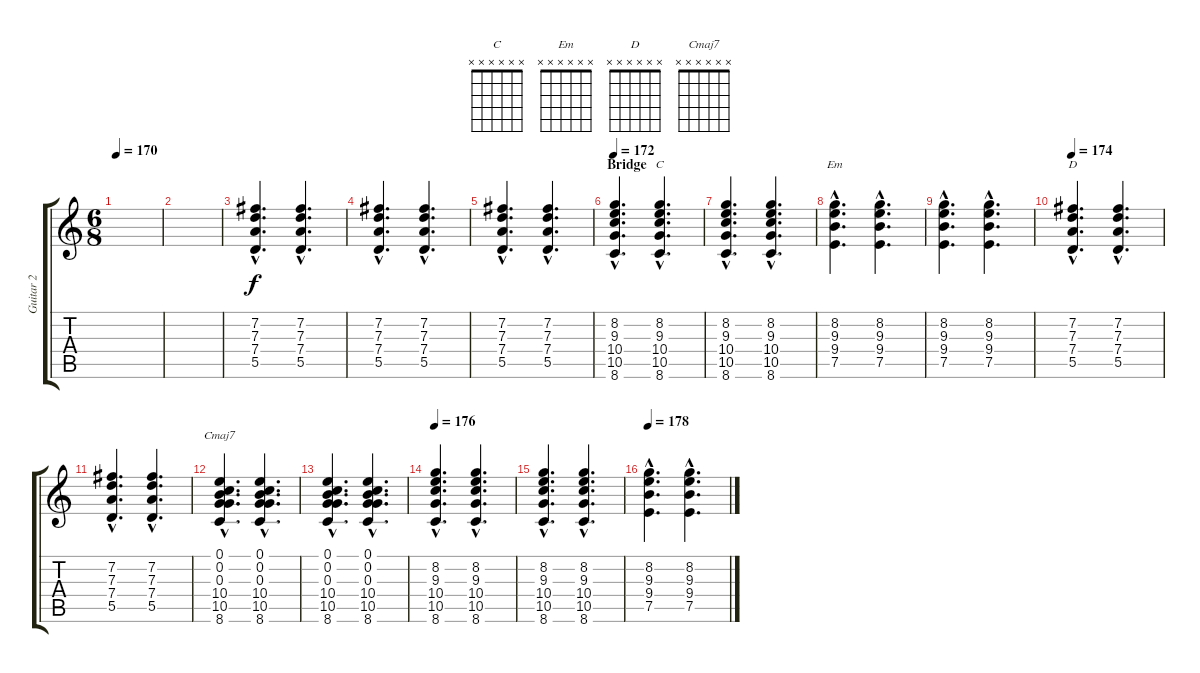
\track ("Guitar 2" "Guitar 2") {instrument distortionguitar}
\staff {score tabs}
\tuning (E4 B3 G3 D3 A2 E2) {hide}
\chord ("C" x x x x x x) {firstfret 0}
\chord ("Em" x x x x x x) {firstfret 0}
\chord ("D" x x x x x x) {firstfret 0}
\chord ("Cmaj7" x x x x x x) {firstfret 0}
\ts (6 8)
\tempo 170
\clef g2
\ks c
|
|
(7.2{hac} 7.3{hac} 7.4{hac} 5.5{hac}).4{d volume 4} (7.2{hac} 7.3{hac} 7.4{hac} 5.5{hac}).4{d} |
(7.2{hac} 7.3{hac} 7.4{hac} 5.5{hac}).4{d} (7.2{hac} 7.3{hac} 7.4{hac} 5.5{hac}).4{d} |
(7.2{hac} 7.3{hac} 7.4{hac} 5.5{hac}).4{d} (7.2{hac} 7.3{hac} 7.4{hac} 5.5{hac}).4{d} |
\section ("" "Bridge")
\tempo 172
(8.2{hac} 9.3{hac} 10.4{hac} 10.5{hac} 8.6{hac}).4{d volume 9} (8.2{hac} 9.3{hac} 10.4{hac} 10.5{hac} 8.6{hac}).4{d ch "C"} |
(8.2{hac} 9.3{hac} 10.4{hac} 10.5{hac} 8.6{hac}).4{d} (8.2{hac} 9.3{hac} 10.4{hac} 10.5{hac} 8.6{hac}).4{d} |
(8.2{hac} 9.3{hac} 9.4{hac} 7.5{hac}).4{d ch "Em"} (8.2{hac} 9.3{hac} 9.4{hac} 7.5{hac}).4{d} |
(8.2{hac} 9.3{hac} 9.4{hac} 7.5{hac}).4{d} (8.2{hac} 9.3{hac} 9.4{hac} 7.5{hac}).4{d} |
\tempo 174
(7.2{hac} 7.3{hac} 7.4{hac} 5.5{hac}).4{d ch "D"} (7.2{hac} 7.3{hac} 7.4{hac} 5.5{hac}).4{d} |
(7.2{hac} 7.3{hac} 7.4{hac} 5.5{hac}).4{d} (7.2{hac} 7.3{hac} 7.4{hac} 5.5{hac}).4{d} |
(0.1{hac} 0.2{hac} 0.3{hac} 10.4{hac} 10.5{hac} 8.6{hac}).4{d ch "Cmaj7"} (0.1{hac} 0.2{hac} 0.3{hac} 10.4{hac} 10.5{hac} 8.6{hac}).4{d} |
(0.1{hac} 0.2{hac} 0.3{hac} 10.4{hac} 10.5{hac} 8.6{hac}).4{d} (0.1{hac} 0.2{hac} 0.3{hac} 10.4{hac} 10.5{hac} 8.6{hac}).4{d} |
\tempo 176
(8.2{hac} 9.3{hac} 10.4{hac} 10.5{hac} 8.6{hac}).4{d} (8.2{hac} 9.3{hac} 10.4{hac} 10.5{hac} 8.6{hac}).4{d} |
(8.2{hac} 9.3{hac} 10.4{hac} 10.5{hac} 8.6{hac}).4{d} (8.2{hac} 9.3{hac} 10.4{hac} 10.5{hac} 8.6{hac}).4{d} |
\tempo 178
(8.2{hac} 9.3{hac} 9.4{hac} 7.5{hac}).4{d} (8.2{hac} 9.3{hac} 9.4{hac} 7.5{hac}).4{d}
